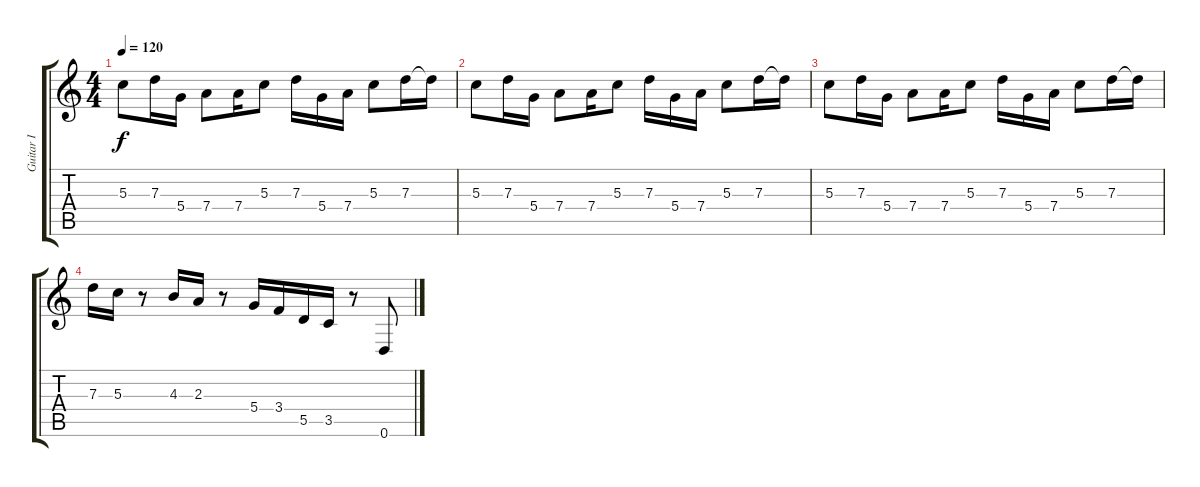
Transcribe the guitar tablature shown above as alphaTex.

\track ("Guitar I" "Guitar I") {instrument distortionguitar}
\staff {score tabs}
\tuning (E4 B3 G3 D3 A2 D2) {hide}
\ts (4 4)
\tempo 120
\clef g2
\ks c
5.3.8{dy f} 7.3.16 5.4.16 7.4.8 7.4.16 5.3.8 7.3.16 5.4.16 7.4.16 5.3.8 7.3.16 7.3{t}.16 |
5.3.8 7.3.16 5.4.16 7.4.8 7.4.16 5.3.8 7.3.16 5.4.16 7.4.16 5.3.8 7.3.16 7.3{t}.16 |
5.3.8 7.3.16 5.4.16 7.4.8 7.4.16 5.3.8 7.3.16 5.4.16 7.4.16 5.3.8 7.3.16 7.3{t}.16 |
7.3.16 5.3.16 r.8 4.3.16 2.3.16 r.8 5.4.16 3.4.16 5.5.16 3.5.16 r.8 0.6.8
